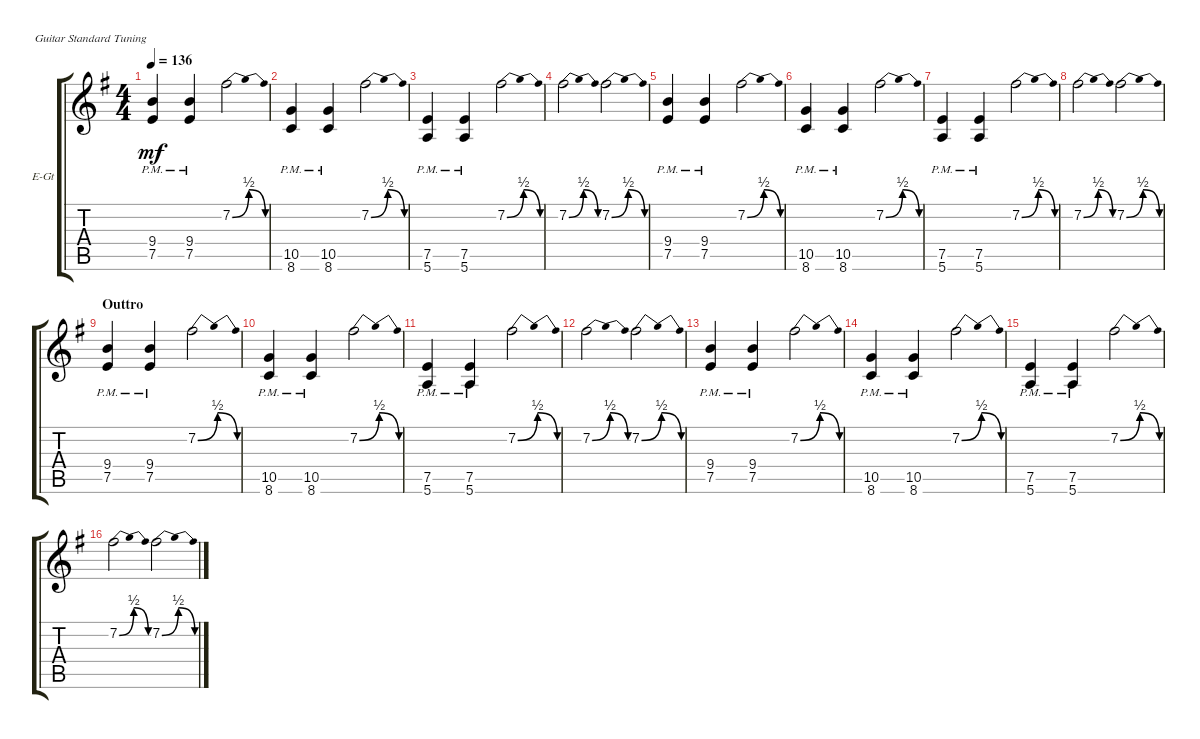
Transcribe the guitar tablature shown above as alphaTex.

\defaultSystemsLayout 4
\bracketExtendMode groupsimilarinstruments
\firstSystemTrackNameOrientation horizontal
\otherSystemsTrackNameOrientation horizontal
\track ("Electric Guitar" "E-Gt") {instrument overdrivenguitar}
\staff {score tabs}
\tuning (E4 B3 G3 D3 A2 E2)
\ts (4 4)
\tempo 136
\clef g2
\ks eminor
(7.5{pm} 9.4{pm}).4{dy mf} (7.5{pm} 9.4{pm}).4 7.2{be (bendrelease 0 0 21.599999999999998 2 36 2 47.4 0)}.2 |
(8.6{pm} 10.5{pm}).4 (8.6{pm} 10.5{pm}).4 7.2{be (bendrelease 0 0 21.599999999999998 2 36 2 47.4 0)}.2 |
(5.6{pm} 7.5{pm}).4 (5.6{pm} 7.5{pm}).4 7.2{be (bendrelease 0 0 21.599999999999998 2 36 2 47.4 0)}.2 |
7.2{be (bendrelease 0 0 21.599999999999998 2 36 2 47.4 0)}.2 7.2{be (bendrelease 0 0 21.599999999999998 2 36 2 47.4 0)}.2 |
(7.5{pm} 9.4{pm}).4 (7.5{pm} 9.4{pm}).4 7.2{be (bendrelease 0 0 21.599999999999998 2 36 2 47.4 0)}.2 |
(8.6{pm} 10.5{pm}).4 (8.6{pm} 10.5{pm}).4 7.2{be (bendrelease 0 0 21.599999999999998 2 36 2 47.4 0)}.2 |
(5.6{pm} 7.5{pm}).4 (5.6{pm} 7.5{pm}).4 7.2{be (bendrelease 0 0 21.599999999999998 2 36 2 47.4 0)}.2 |
7.2{be (bendrelease 0 0 21.599999999999998 2 36 2 47.4 0)}.2 7.2{be (bendrelease 0 0 21.599999999999998 2 36 2 47.4 0)}.2 |
\section ("" "Outtro")
(7.5{pm} 9.4{pm}).4 (7.5{pm} 9.4{pm}).4 7.2{be (bendrelease 0 0 21.599999999999998 2 36 2 47.4 0)}.2 |
(8.6{pm} 10.5{pm}).4 (8.6{pm} 10.5{pm}).4 7.2{be (bendrelease 0 0 21.599999999999998 2 36 2 47.4 0)}.2 |
(5.6{pm} 7.5{pm}).4 (5.6{pm} 7.5{pm}).4 7.2{be (bendrelease 0 0 21.599999999999998 2 36 2 47.4 0)}.2 |
7.2{be (bendrelease 0 0 21.599999999999998 2 36 2 47.4 0)}.2 7.2{be (bendrelease 0 0 21.599999999999998 2 36 2 47.4 0)}.2 |
(7.5{pm} 9.4{pm}).4 (7.5{pm} 9.4{pm}).4 7.2{be (bendrelease 0 0 21.599999999999998 2 36 2 47.4 0)}.2 |
(8.6{pm} 10.5{pm}).4 (8.6{pm} 10.5{pm}).4 7.2{be (bendrelease 0 0 21.599999999999998 2 36 2 47.4 0)}.2 |
(5.6{pm} 7.5{pm}).4 (5.6{pm} 7.5{pm}).4 7.2{be (bendrelease 0 0 21.599999999999998 2 36 2 47.4 0)}.2 |
7.2{be (bendrelease 0 0 21.599999999999998 2 36 2 47.4 0)}.2 7.2{be (bendrelease 0 0 21.599999999999998 2 36 2 47.4 0)}.2
